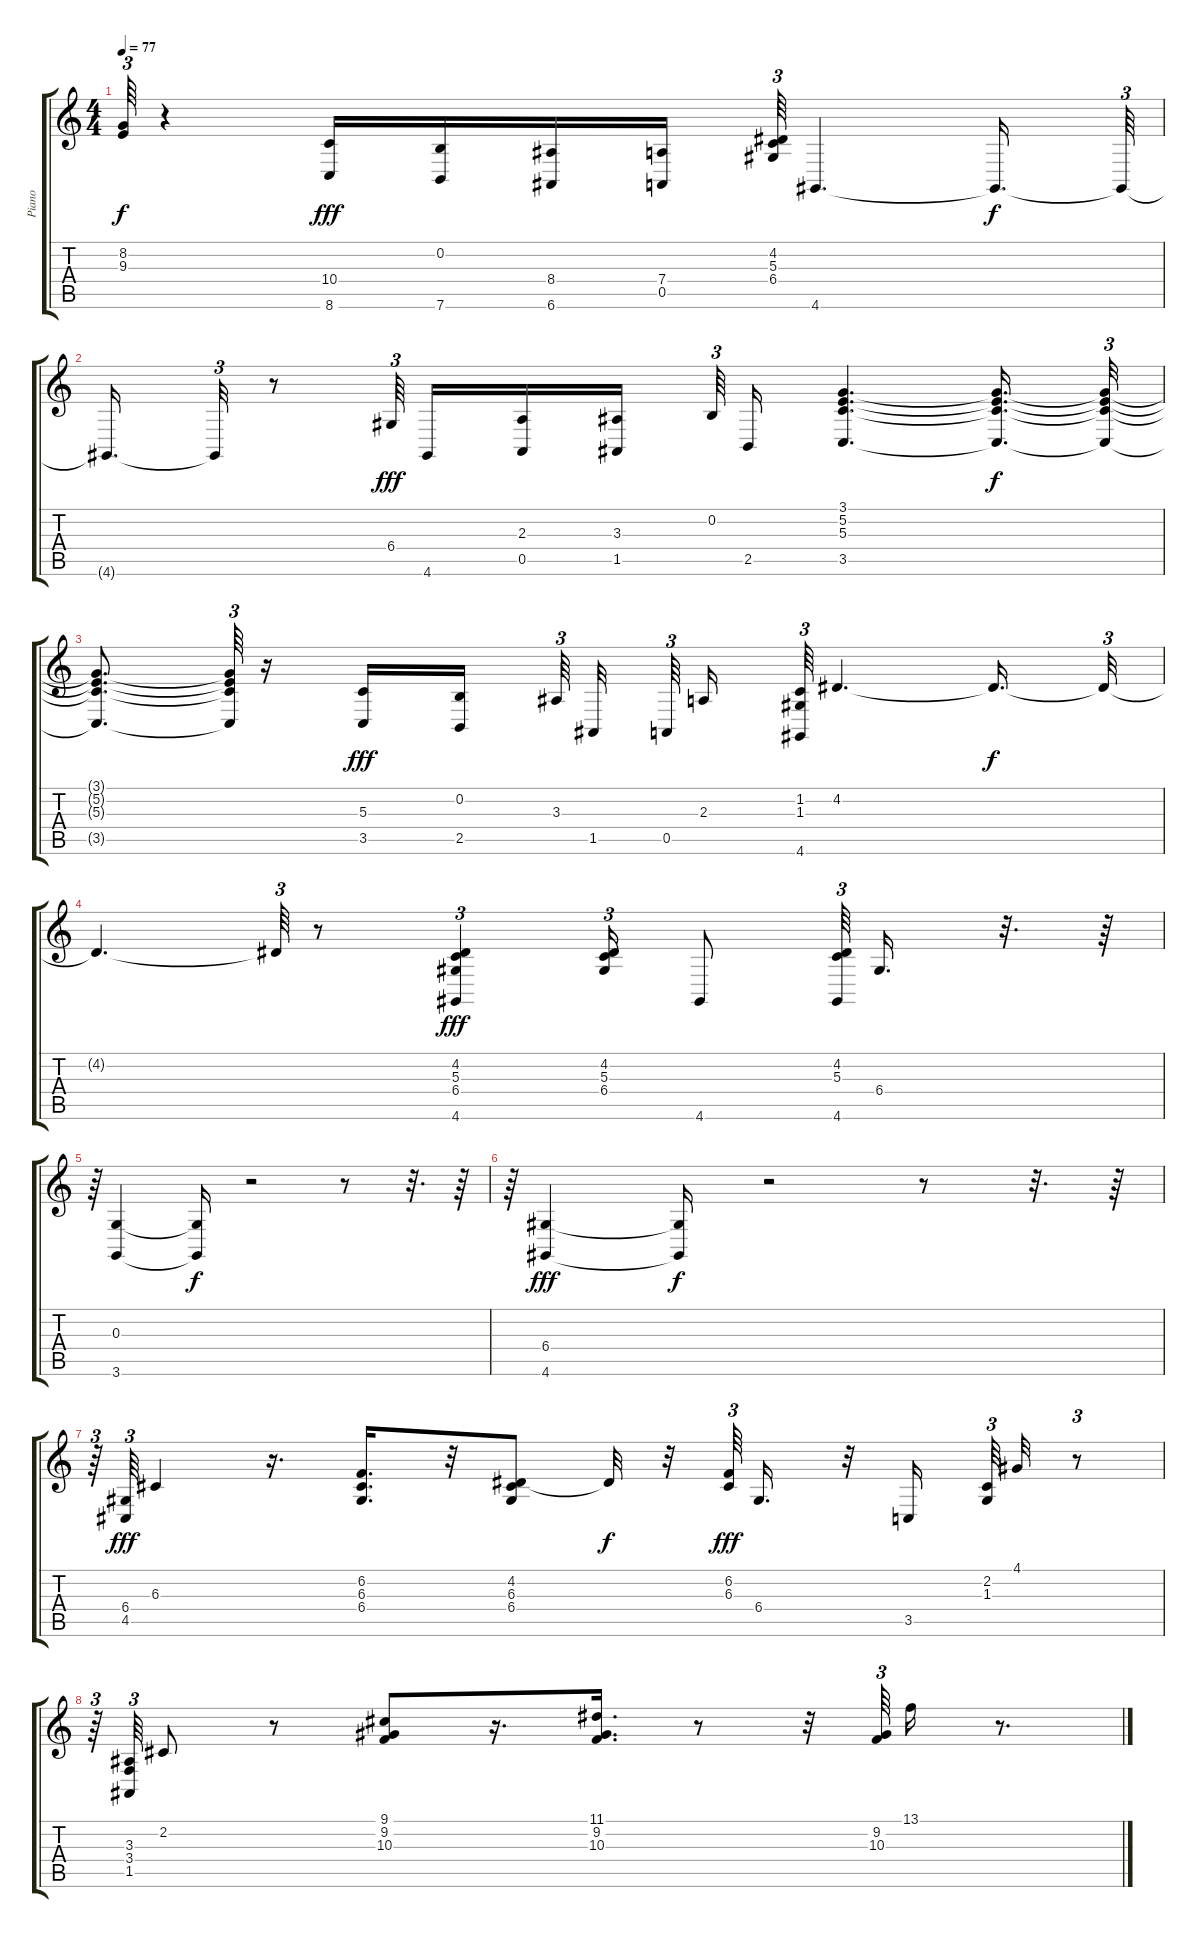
\track ("Piano" "Piano") {instrument brightacousticpiano}
\staff {score tabs}
\tuning (E4 B3 G3 D3 A2 E2) {hide}
\ts (4 4)
\tempo 77
\clef g2
\ks c
(8.2{t} 9.3{t}).64{tu (3 2) dy f} r.4 (10.4 8.6).16{dy fff} (0.2 7.6).16 (8.4 6.6).16 (7.4 0.5).16 (4.2 5.3 6.4).64{tu (3 2)} 4.6.4{d} 4.6{t}.16{d dy f} 4.6{t}.64{tu (3 2)} |
4.6{t}.16{d} 4.6{t}.32{tu (3 2)} r.8 6.4.64{tu (3 2) dy fff} 4.6.16 (2.3 0.5).16 (3.3 1.5).16{beam splitsecondary} 0.2.64{tu (3 2)} 2.5.16 (3.1 5.2 5.3 3.5).4{d} (3.1{t} 5.2{t} 5.3{t} 3.5{t}).16{d dy f} (3.1{t} 5.2{t} 5.3{t} 3.5{t}).32{tu (3 2)} |
(3.1{t} 5.2{t} 5.3{t} 3.5{t}).8{d} (3.1{t} 5.2{t} 5.3{t} 3.5{t}).64{tu (3 2)} r.16 (5.3 3.5).16{dy fff} (0.2 2.5).16{beam splitsecondary} 3.3.64{tu (3 2) beam splitsecondary} 1.5.32{beam splitsecondary} 0.5.64{tu (3 2)} 2.3.16 (1.2 1.3 4.6).64{tu (3 2)} 4.2.4{d} 4.2{t}.16{d dy f} 4.2{t}.32{tu (3 2)} |
4.2{t}.4{d} 4.2{t}.64{tu (3 2)} r.8 (4.2 5.3 6.4 4.6).4{tu (3 2) dy fff} (4.2 5.3 6.4).16{tu (3 2)} 4.6.8 (4.2 5.3 4.6).64{tu (3 2)} 6.4.16{d} r.32{d} r.64 |
r.64{tu (3 2)} (0.3 3.6).4 (0.3{t} 3.6{t}).16{dy f} r.2 r.8 r.32{d} r.64 |
r.64{tu (3 2)} (6.4 4.6).4{dy fff} (6.4{t} 4.6{t}).16{dy f} r.2 r.8 r.32{d} r.64 |
r.64{tu (3 2)} (6.4 4.5).64{tu (3 2) dy fff} 6.3.4 r.16{d} (6.2 6.3 6.4).16{d} r.32 (4.2 6.3 6.4).8 4.2{t}.32{dy f} r.32 (6.2 6.3).64{tu (3 2) dy fff} 6.4.16{d} r.32 3.5.16{beam splitsecondary} (2.2 1.3).64{tu (3 2)} 4.1.32 r.8{tu (3 2)} |
r.64{tu (3 2)} (3.3 3.4 1.5).64{tu (3 2)} 2.2.8 r.8 (9.1 9.2 10.3).8 r.16{d} (11.1 9.2 10.3).16{d} r.8 r.32 (9.2 10.3).64{tu (3 2)} 13.1.16 r.8{d}
